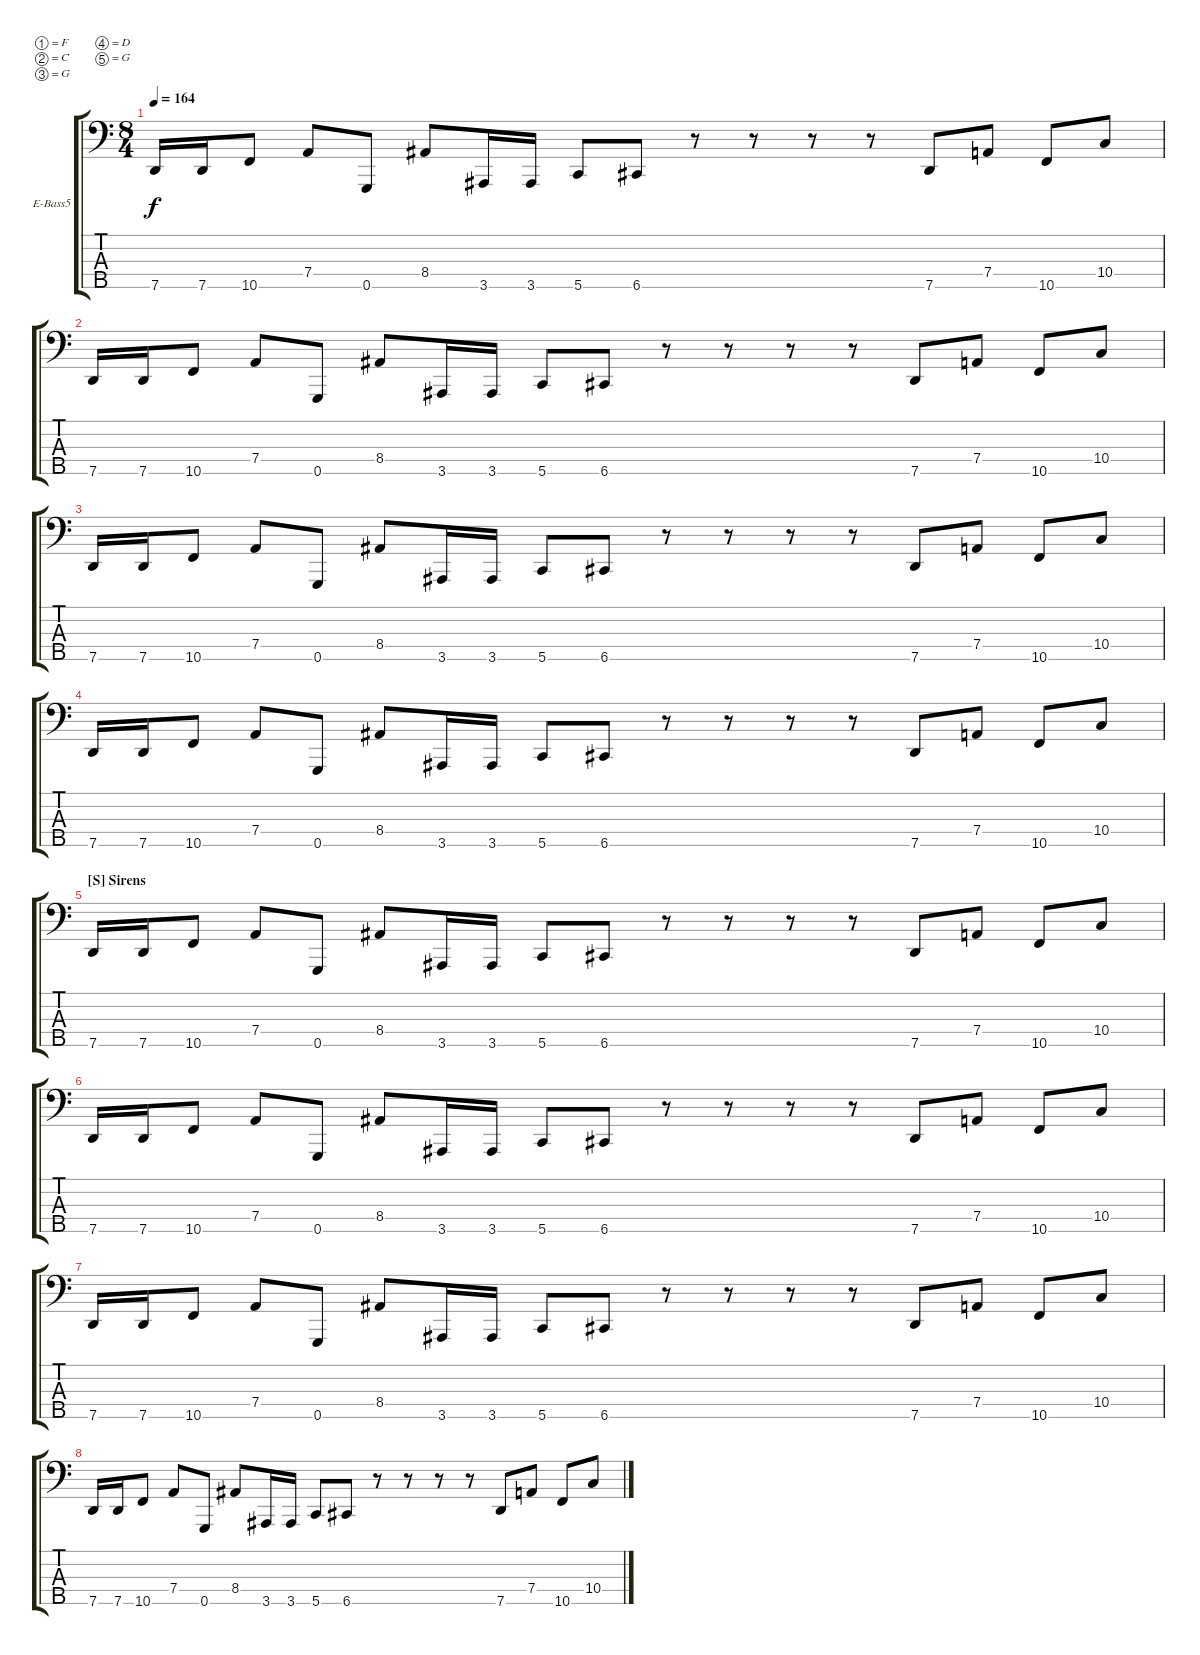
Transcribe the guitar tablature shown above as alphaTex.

\defaultSystemsLayout 4
\bracketExtendMode groupsimilarinstruments
\firstSystemTrackNameOrientation horizontal
\otherSystemsTrackNameOrientation horizontal
\track ("Skylar" "E-Bass5") {instrument electricbassfinger}
\staff {score tabs}
\tuning (F2 C2 G1 D1 G0)
\ts (8 4)
\tempo 164
\clef f4
\ks c
7.5.16{dy f} 7.5.16 10.5.8 7.4.8 0.5.8 8.4.8 3.5.16 3.5.16 5.5.8 6.5.8 r.8 r.8 r.8 r.8 7.5.8 7.4.8 10.5.8 10.4.8 |
7.5.16 7.5.16 10.5.8 7.4.8 0.5.8 8.4.8 3.5.16 3.5.16 5.5.8 6.5.8 r.8 r.8 r.8 r.8 7.5.8 7.4.8 10.5.8 10.4.8 |
7.5.16 7.5.16 10.5.8 7.4.8 0.5.8 8.4.8 3.5.16 3.5.16 5.5.8 6.5.8 r.8 r.8 r.8 r.8 7.5.8 7.4.8 10.5.8 10.4.8 |
7.5.16 7.5.16 10.5.8 7.4.8 0.5.8 8.4.8 3.5.16 3.5.16 5.5.8 6.5.8 r.8 r.8 r.8 r.8 7.5.8 7.4.8 10.5.8 10.4.8 |
\section ("S" "Sirens")
7.5.16 7.5.16 10.5.8 7.4.8 0.5.8 8.4.8 3.5.16 3.5.16 5.5.8 6.5.8 r.8 r.8 r.8 r.8 7.5.8 7.4.8 10.5.8 10.4.8 |
7.5.16 7.5.16 10.5.8 7.4.8 0.5.8 8.4.8 3.5.16 3.5.16 5.5.8 6.5.8 r.8 r.8 r.8 r.8 7.5.8 7.4.8 10.5.8 10.4.8 |
7.5.16 7.5.16 10.5.8 7.4.8 0.5.8 8.4.8 3.5.16 3.5.16 5.5.8 6.5.8 r.8 r.8 r.8 r.8 7.5.8 7.4.8 10.5.8 10.4.8 |
7.5.16 7.5.16 10.5.8 7.4.8 0.5.8 8.4.8 3.5.16 3.5.16 5.5.8 6.5.8 r.8 r.8 r.8 r.8 7.5.8 7.4.8 10.5.8 10.4.8
